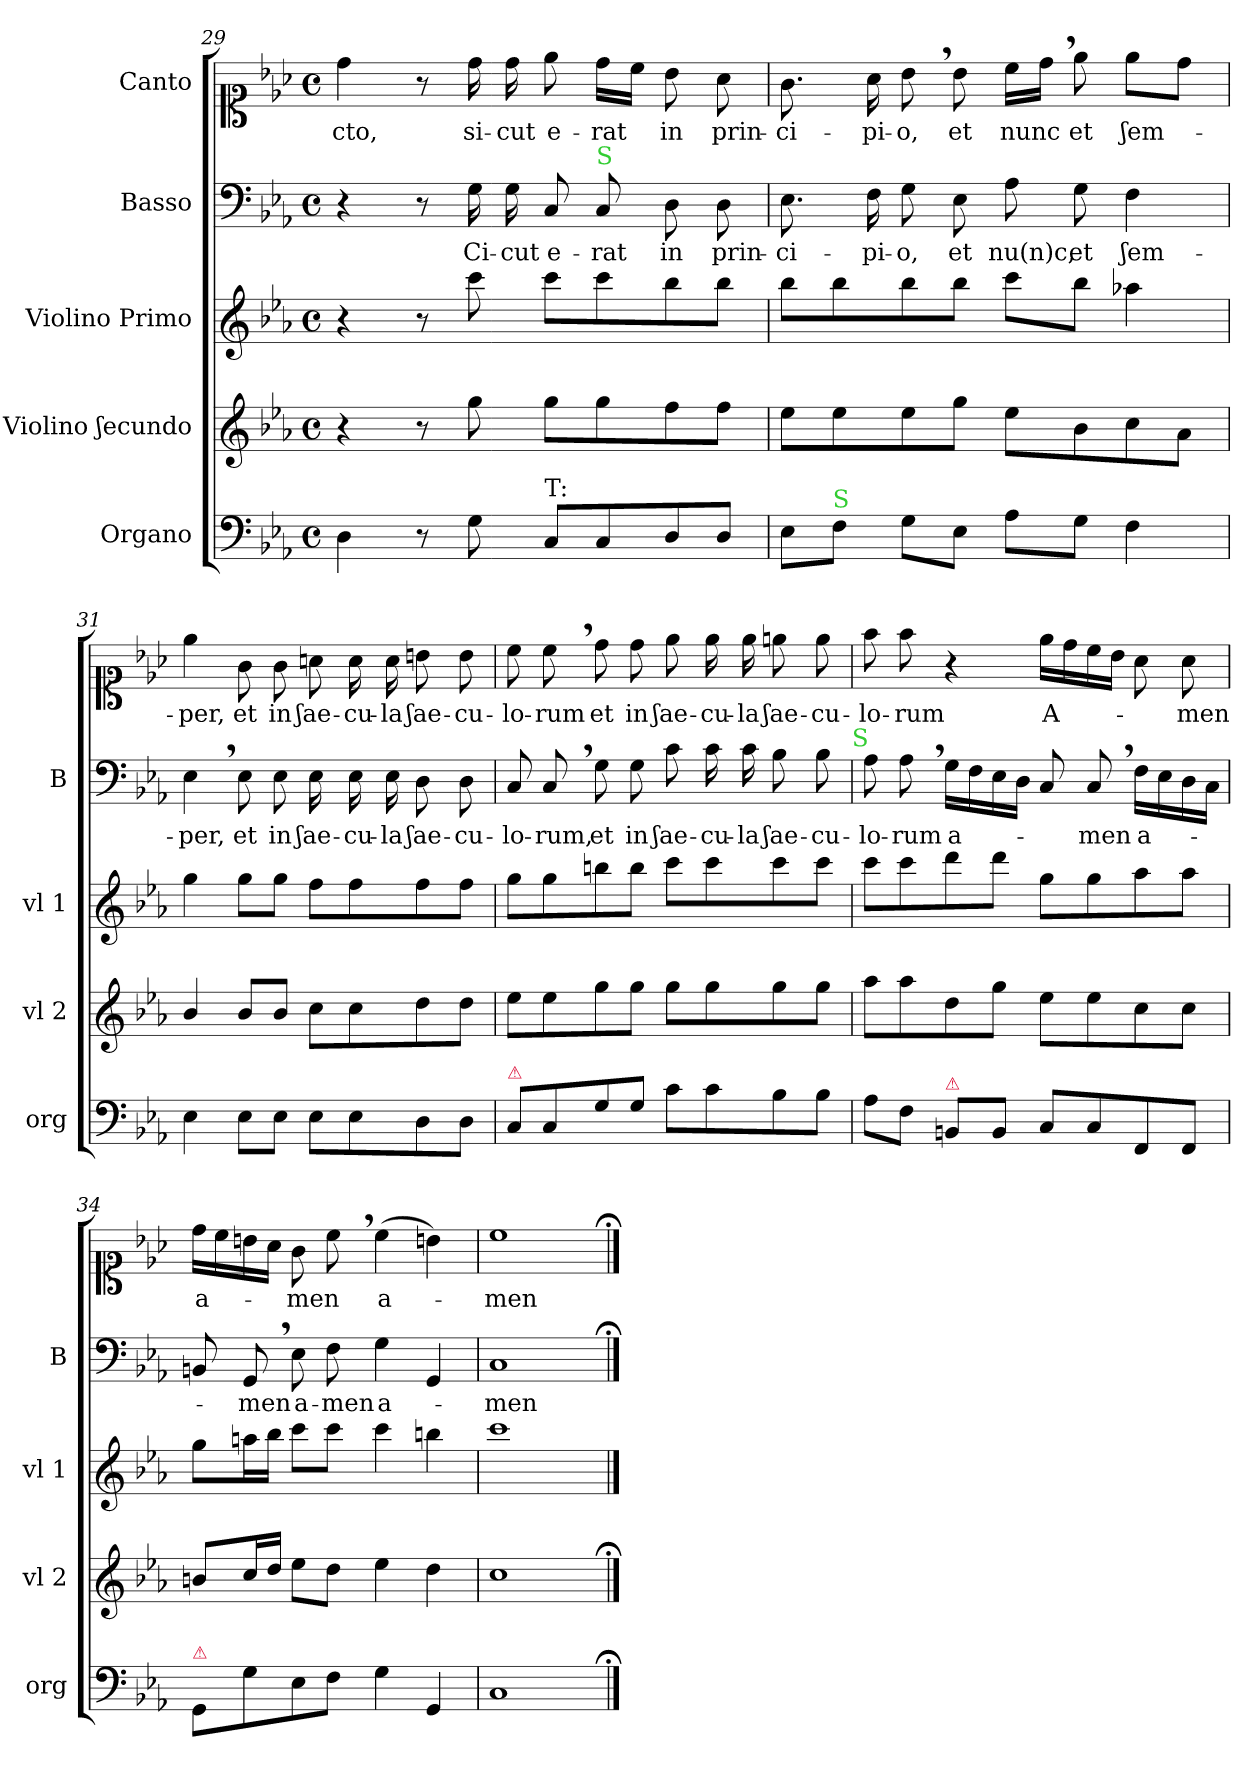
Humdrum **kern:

**kern	**kern	**kern	**kern	**text	**kern	**text
*part5	*part4	*part3	*part2	*part2	*part1	*part1
*staff5	*staff4	*staff3	*staff2	*staff2	*staff1	*staff1
*I"Organo	*I"Violino ʃecundo	*I"Violino Primo	*I"Basso	*	*I"Canto	*
*I'org	*I'vl 2	*I'vl 1	*I'B	*	*	*
*clefF4	*clefG2	*clefG2	*clefF4	*	*clefC1	*
*k[b-e-a-]	*k[b-e-a-]	*k[b-e-a-]	*k[b-e-a-]	*	*k[b-e-a-]	*
*M4/4	*M4/4	*M4/4	*M4/4	*	*M4/4	*
*met(c)	*met(c)	*met(c)	*met(c)	*	*met(c)	*
=29	=29	=29	=29	=29	=29	=29
4D\	4r	4r	4r	.	4dd\	-cto,
8r	8r	8r	8r	.	8r	.
8G\	8gg\	8ccc\	16G\	Ci-	16dd\	si-
.	.	.	16G\	-cut	16dd\	-cut
!LO:TX:a:t=T&colon;	!	!	!	!	!	!
8C/L	8gg\L	8ccc\L	8C/	e-	8ee-\	e-
!	!	!	!LO:TX:a:color=limegreen:t=S	!	!	!
8C/	8gg\	8ccc\	8C/	-rat	16dd\LL	-rat
.	.	.	.	.	16cc\JJ	.
8D/	8ff\	8bb-\	8D\	in	8b-\	in
8D/J	8ff\J	8bb-\J	8D\	prin-	8a-\	prin-
=30	=30	=30	=30	=30	=30	=30
8E-\L	8ee-\L	8bb-\L	8.E-\	-ci-	8.g\	-ci-
!LO:TX:a:color=limegreen:t=S	!	!	!	!	!	!
8F\J	8ee-\	8bb-\	.	.	.	.
.	.	.	16F\	-pi-	16a-\	-pi-
8G\L	8ee-\	8bb-\	8G\	-o,	8b-,\	-o,
8E-\J	8gg\J	8bb-\J	8E-\	et	8b-\	et
8A-\L	8ee-\L	8ccc\L	8A-\	nu(n)c,	16cc\LL	nunc
.	.	.	.	.	16dd,\JJ	.
8G\J	8b-\	8bb-\J	8G\	et	8ee-\	et
4F\	8cc\	4aa-X\	4F\	ʃem-	8ee-\L	ʃem-
.	8a-\J	.	.	.	8dd\J	.
=31	=31	=31	=31	=31	=31	=31
4E-\	4b-/	4gg\	4E-,\	-per,	4ee-\	-per,
8E-\L	8b-/L	8gg\L	8E-\	et	8g\	et
8E-\J	8b-/J	8gg\J	8E-\	in	8g\	in
!	!	!	!LO:N:vis=16	!	!	!
8E-\L	8cc\L	8ff\L	8E-\	ʃae-	8an\	ʃae-
8E-\	8cc\	8ff\	16E-\	-cu-	16a\	-cu-
.	.	.	16E-\	-la	16a\	-la
8D\	8dd\	8ff\	8D\	ʃae-	8bn\	ʃae-
8D\J	8dd\J	8ff\J	8D\	-cu-	8b\	-cu-
=32	=32	=32	=32	=32	=32	=32
!LO:TX:a:color=crimson:t=⚠	!	!	!	!	!	!
8C/L	8ee-\L	8gg\L	8C/	-lo-	8cc\	-lo-
8C/	8ee-\	8gg\	8C,/	-rum,	8cc,\	-rum
!	!	!	!	!LO:LY:i	!	!LO:LY:i
8G\	8gg\	8bbn\	8G\	et	8dd\	et
!	!	!	!	!LO:LY:i	!	!LO:LY:i
8G\J	8gg\J	8bb\J	8G\	in	8dd\	in
!	!	!	!	!LO:LY:i	!	!LO:LY:i
8c\L	8gg\L	8ccc\L	8c\	ʃae-	8ee-\	ʃae-
!	!	!	!	!LO:LY:i	!	!LO:LY:i
8c\	8gg\	8ccc\	16c\	-cu-	16ee-\	-cu-
!	!	!	!	!LO:LY:i	!	!LO:LY:i
.	.	.	16c\	-la	16ee-\	-la
!	!	!	!	!LO:LY:i	!	!LO:LY:i
8B-\	8gg\	8ccc\	8B-\	ʃae-	8een\	ʃae-
!	!	!	!	!LO:LY:i	!	!LO:LY:i
8B-\J	8gg\J	8ccc\J	8B-\	-cu-	8ee\	-cu-
!	!	!	!LO:TX:a:color=limegreen:t=S	!	!	!
=33	=33	=33	=33	=33	=33	=33
!	!	!	!	!LO:LY:i	!	!LO:LY:i
8A-\L	8aa-\L	8ccc\L	8A-\	-lo-	8ff\	-lo-
!	!	!	!	!LO:LY:i	!	!LO:LY:i
8F\J	8aa-\	8ccc\	8A-,\	-rum	8ff\	-rum
!LO:TX:a:color=crimson:t=⚠	!	!	!	!	!	!
8BBn/L	8dd\	8ddd\	16G\LL	a-	4r	.
.	.	.	16F\	.	.	.
8BB/J	8gg\J	8ddd\J	16E-\	.	.	.
.	.	.	16D\JJ	.	.	.
8C/L	8ee-\L	8gg\L	8C/	.	16ee-\LL	A-
.	.	.	.	.	16dd\	.
8C/	8ee-\	8gg\	8C,/	-men	16cc\	.
.	.	.	.	.	16b-\JJ	.
!	!	!	!	!LO:LY:i	!	!
8FF/	8cc\	8aa-\	16F\LL	a-	8a-\	.
.	.	.	16E-\	.	.	.
8FF/J	8cc\J	8aa-\J	16D\	.	8a-\	-men
.	.	.	16C\JJ	.	.	.
=34	=34	=34	=34	=34	=34	=34
!LO:TX:a:color=crimson:t=⚠	!	!	!	!	!	!
8GG/L	8bn/L	8gg\L	8BBn/	.	16dd\LL	a-
.	.	.	.	.	16cc\	.
!	!	!	!	!LO:LY:i	!	!
8G\	16cc/L	16aan\L	8GG,/	-men	16bn\	.
.	16dd/JJ	16bb-\JJ	.	.	16a-\JJ	.
!	!	!	!	!LO:LY:i	!	!
8E-\	8ee-\L	8ccc\L	8E-\	a-	8g\	-men
!	!	!	!	!LO:LY:i	!	!
8F\J	8dd\J	8ccc\J	8F\	-men	8cc,\	.
4G\	4ee-\	4ccc\	4G\	a-	(4cc\	a-
4GG/	4dd\	4bbn\	4GG/	.	4bn\)	.
=35	=35	=35	=35	=35	=35	=35
1C	1cc	1ccc	1C	-men	1cc	-men
==;	==;	==	==;	==;	==;	==;
*-	*-	*-	*-	*-	*-	*-
